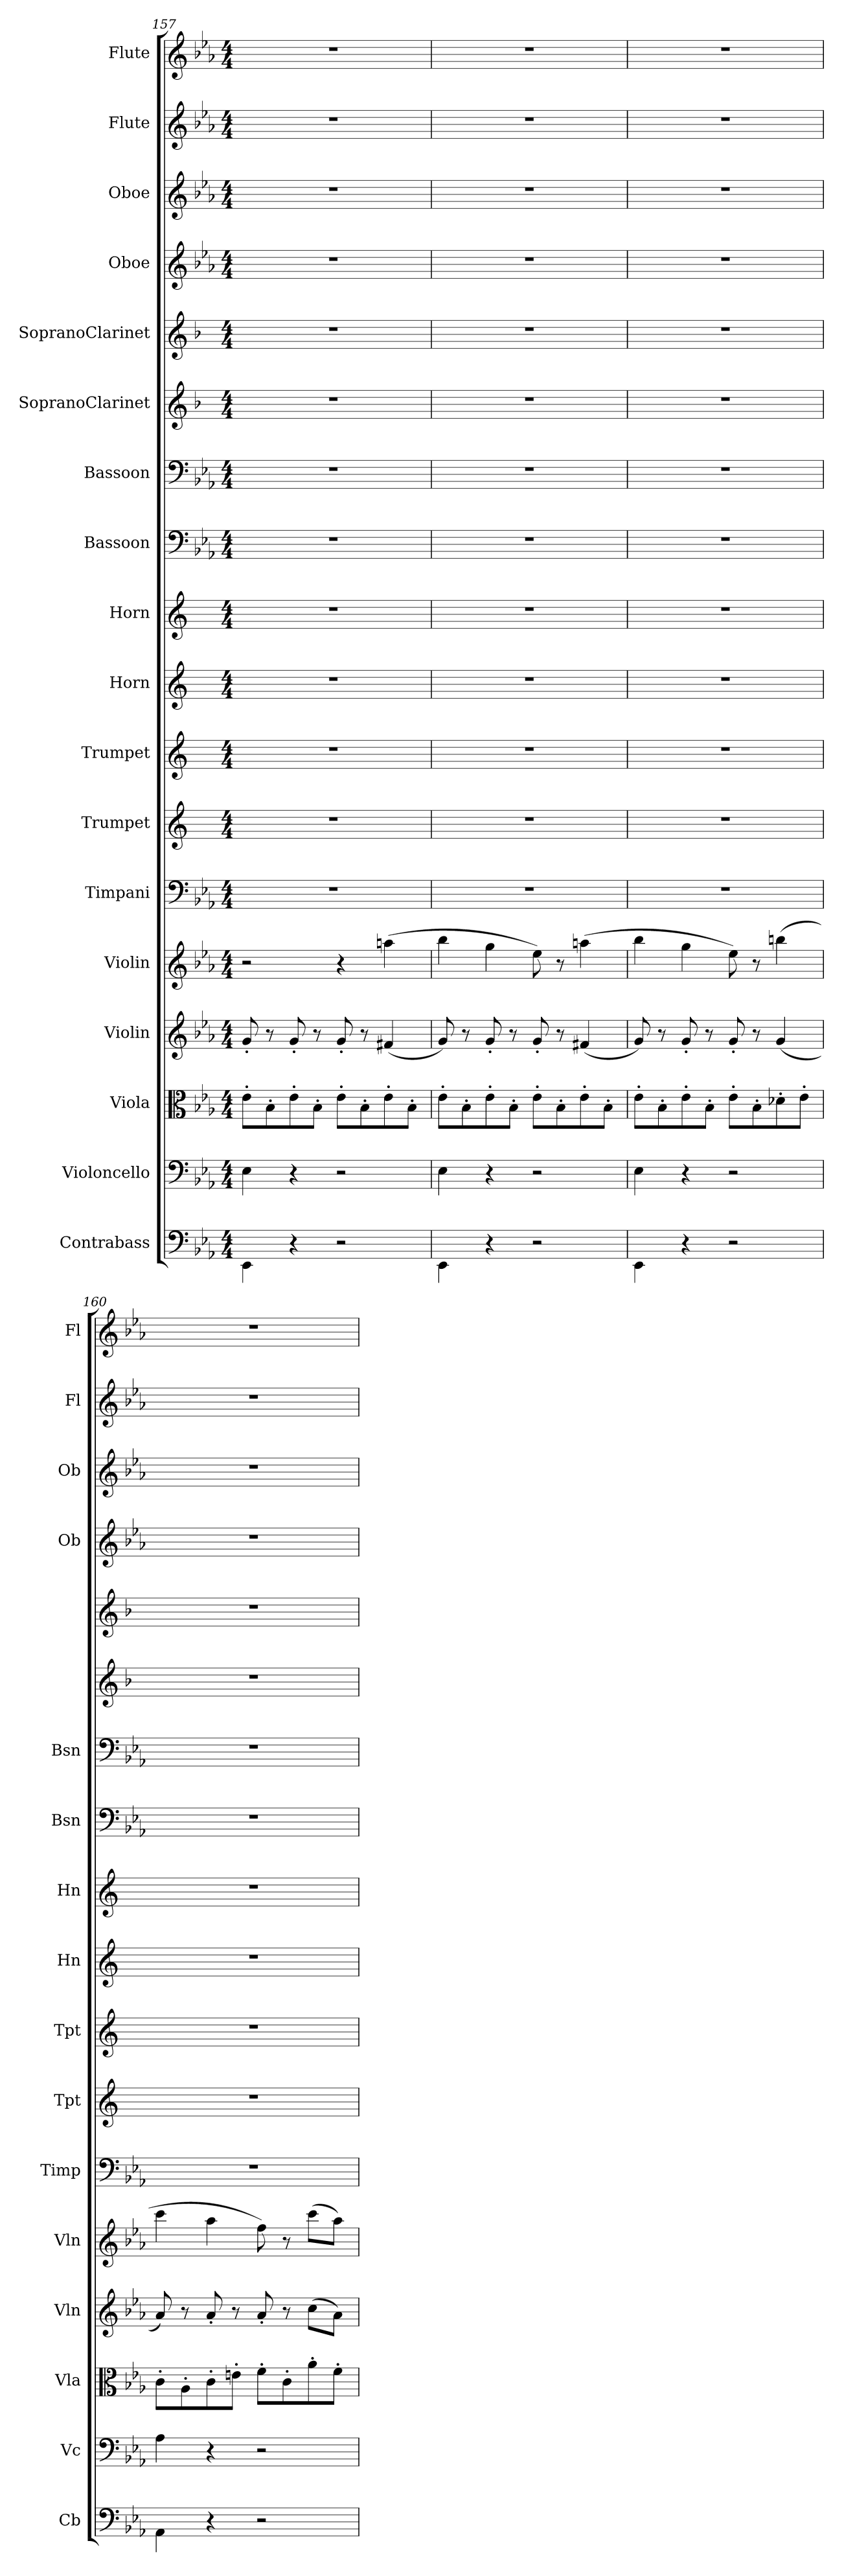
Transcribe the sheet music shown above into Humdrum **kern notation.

**kern	**kern	**kern	**kern	**kern	**kern	**kern	**kern	**kern	**kern	**kern	**kern	**kern	**kern	**kern	**kern	**kern	**kern
*part18	*part17	*part16	*part15	*part14	*part13	*part12	*part11	*part10	*part9	*part8	*part7	*part6	*part5	*part4	*part3	*part2	*part1
*staff18	*staff17	*staff16	*staff15	*staff14	*staff13	*staff12	*staff11	*staff10	*staff9	*staff8	*staff7	*staff6	*staff5	*staff4	*staff3	*staff2	*staff1
*I"Contrabass	*I"Violoncello	*I"Viola	*I"Violin	*I"Violin	*I"Timpani	*I"Trumpet	*I"Trumpet	*I"Horn	*I"Horn	*I"Bassoon	*I"Bassoon	*I"SopranoClarinet	*I"SopranoClarinet	*I"Oboe	*I"Oboe	*I"Flute	*I"Flute
*I'Cb	*I'Vc	*I'Vla	*I'Vln	*I'Vln	*I'Timp	*I'Tpt	*I'Tpt	*I'Hn	*I'Hn	*I'Bsn	*I'Bsn	*	*	*I'Ob	*I'Ob	*I'Fl	*I'Fl
*clefF4	*clefF4	*clefC3	*clefG2	*clefG2	*clefF4	*clefG2	*clefG2	*clefG2	*clefG2	*clefF4	*clefF4	*clefG2	*clefG2	*clefG2	*clefG2	*clefG2	*clefG2
*k[b-e-a-]	*k[b-e-a-]	*k[b-e-a-]	*k[b-e-a-]	*k[b-e-a-]	*k[b-e-a-]	*k[]	*k[]	*k[]	*k[]	*k[b-e-a-]	*k[b-e-a-]	*k[b-]	*k[b-]	*k[b-e-a-]	*k[b-e-a-]	*k[b-e-a-]	*k[b-e-a-]
*M4/4	*M4/4	*M4/4	*M4/4	*M4/4	*M4/4	*M4/4	*M4/4	*M4/4	*M4/4	*M4/4	*M4/4	*M4/4	*M4/4	*M4/4	*M4/4	*M4/4	*M4/4
=157	=157	=157	=157	=157	=157	=157	=157	=157	=157	=157	=157	=157	=157	=157	=157	=157	=157
4EE-"\	4E-"\	8e-'\L	8g'/	2r	1r	1r	1r	1r	1r	1r	1r	1r	1r	1r	1r	1r	1r
.	.	8B-'\	8r	.	.	.	.	.	.	.	.	.	.	.	.	.	.
4r	4r	8e-'\	8g'/	.	.	.	.	.	.	.	.	.	.	.	.	.	.
.	.	8B-'\J	8r	.	.	.	.	.	.	.	.	.	.	.	.	.	.
2r	2r	8e-'\L	8g'/	4r	.	.	.	.	.	.	.	.	.	.	.	.	.
.	.	8B-'\	8r	.	.	.	.	.	.	.	.	.	.	.	.	.	.
.	.	8e-'\	(4f#X/	(4aan\	.	.	.	.	.	.	.	.	.	.	.	.	.
.	.	8B-'\J	.	.	.	.	.	.	.	.	.	.	.	.	.	.	.
=158	=158	=158	=158	=158	=158	=158	=158	=158	=158	=158	=158	=158	=158	=158	=158	=158	=158
4EE-"\	4E-"\	8e-'\L	8g/)	4bb-\	1r	1r	1r	1r	1r	1r	1r	1r	1r	1r	1r	1r	1r
.	.	8B-'\	8r	.	.	.	.	.	.	.	.	.	.	.	.	.	.
4r	4r	8e-'\	8g'/	4gg\	.	.	.	.	.	.	.	.	.	.	.	.	.
.	.	8B-'\J	8r	.	.	.	.	.	.	.	.	.	.	.	.	.	.
2r	2r	8e-'\L	8g'/	8ee-\)	.	.	.	.	.	.	.	.	.	.	.	.	.
.	.	8B-'\	8r	8r	.	.	.	.	.	.	.	.	.	.	.	.	.
.	.	8e-'\	(4f#X/	(4aan\	.	.	.	.	.	.	.	.	.	.	.	.	.
.	.	8B-'\J	.	.	.	.	.	.	.	.	.	.	.	.	.	.	.
=159	=159	=159	=159	=159	=159	=159	=159	=159	=159	=159	=159	=159	=159	=159	=159	=159	=159
4EE-"\	4E-"\	8e-'\L	8g/)	4bb-\	1r	1r	1r	1r	1r	1r	1r	1r	1r	1r	1r	1r	1r
.	.	8B-'\	8r	.	.	.	.	.	.	.	.	.	.	.	.	.	.
4r	4r	8e-'\	8g'/	4gg\	.	.	.	.	.	.	.	.	.	.	.	.	.
.	.	8B-'\J	8r	.	.	.	.	.	.	.	.	.	.	.	.	.	.
2r	2r	8e-'\L	8g'/	8ee-\)	.	.	.	.	.	.	.	.	.	.	.	.	.
.	.	8B-'\	8r	8r	.	.	.	.	.	.	.	.	.	.	.	.	.
.	.	8d-X'\	(4g/	(4bbn\	.	.	.	.	.	.	.	.	.	.	.	.	.
.	.	8e-'\J	.	.	.	.	.	.	.	.	.	.	.	.	.	.	.
=160	=160	=160	=160	=160	=160	=160	=160	=160	=160	=160	=160	=160	=160	=160	=160	=160	=160
4AA-"\	4A-"\	8c'\L	8a-/)	4ccc\	1r	1r	1r	1r	1r	1r	1r	1r	1r	1r	1r	1r	1r
.	.	8A-'\	8r	.	.	.	.	.	.	.	.	.	.	.	.	.	.
4r	4r	8c'\	8a-'/	4aa-\	.	.	.	.	.	.	.	.	.	.	.	.	.
.	.	8en'\J	8r	.	.	.	.	.	.	.	.	.	.	.	.	.	.
2r	2r	8f'\L	8a-'/	8ff\)	.	.	.	.	.	.	.	.	.	.	.	.	.
.	.	8c'\	8r	8r	.	.	.	.	.	.	.	.	.	.	.	.	.
.	.	8a-'\	(8cc\L	(8ccc\L	.	.	.	.	.	.	.	.	.	.	.	.	.
.	.	8f'\J	8a-\J)	8aa-\J)	.	.	.	.	.	.	.	.	.	.	.	.	.
=	=	=	=	=	=	=	=	=	=	=	=	=	=	=	=	=	=
*-	*-	*-	*-	*-	*-	*-	*-	*-	*-	*-	*-	*-	*-	*-	*-	*-	*-
